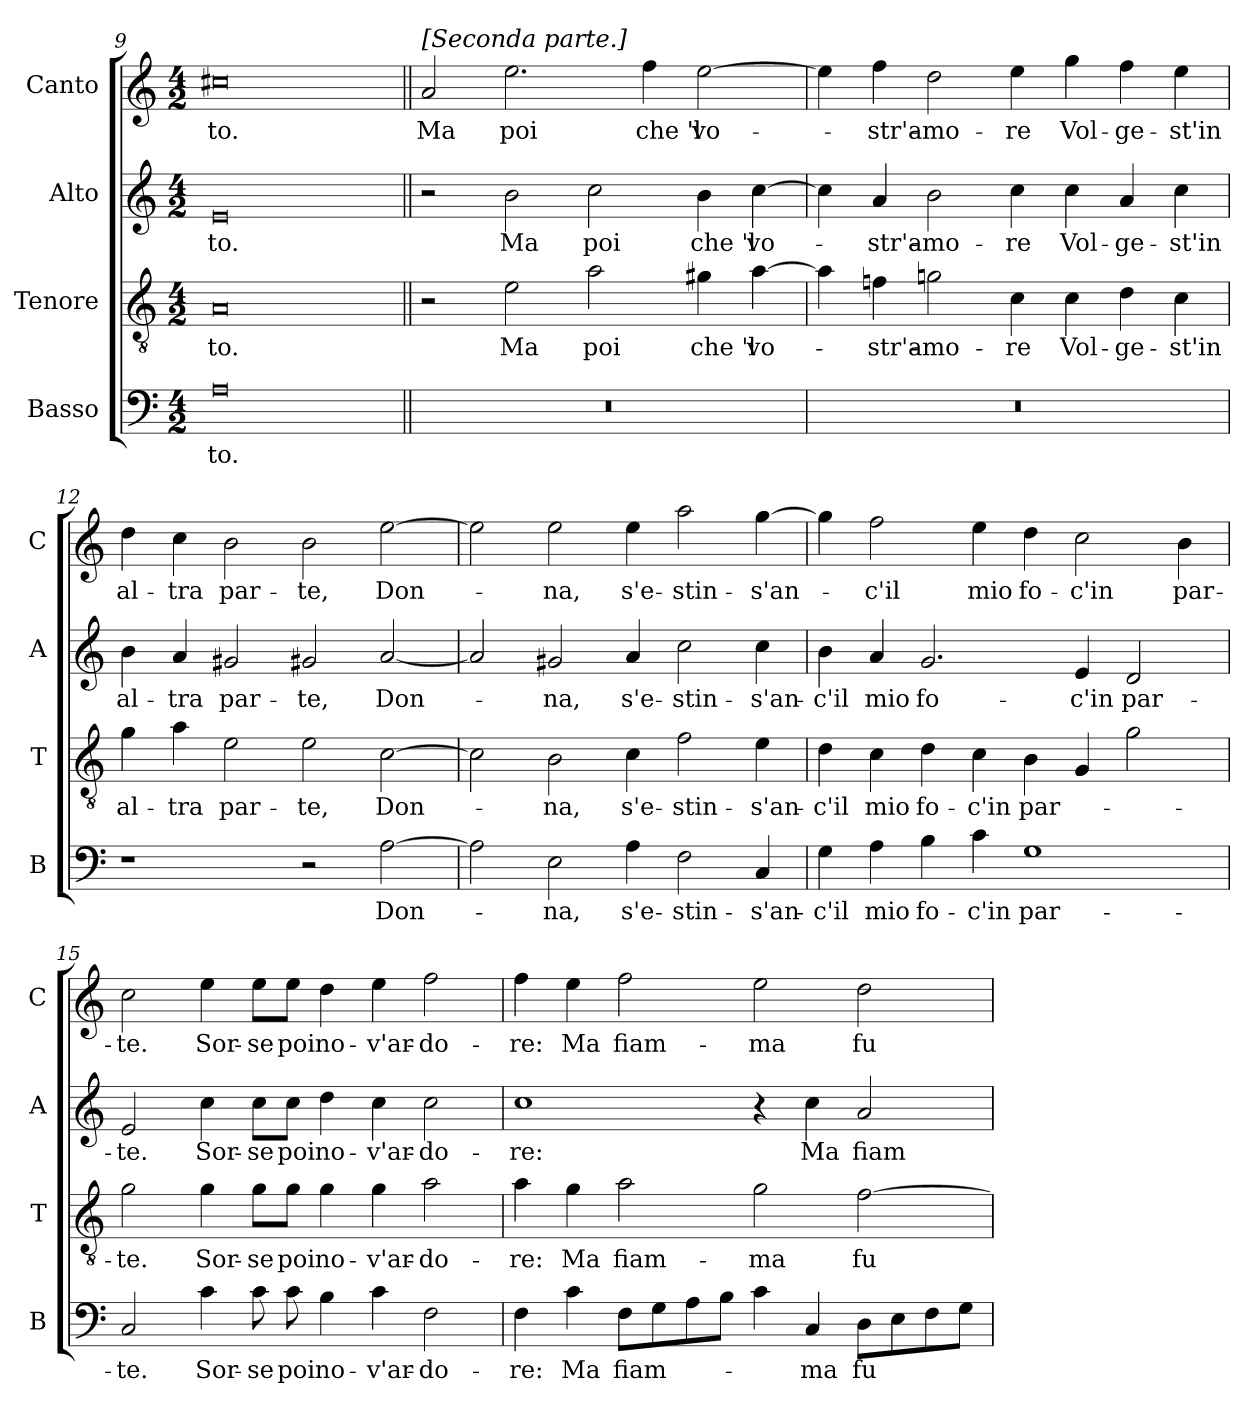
**kern	**text	**kern	**text	**kern	**text	**kern	**text
*part4	*part4	*part3	*part3	*part2	*part2	*part1	*part1
*staff4	*staff4	*staff3	*staff3	*staff2	*staff2	*staff1	*staff1
*I"Basso	*	*I"Tenore	*	*I"Alto	*	*I"Canto	*
*I'B	*	*I'T	*	*I'A	*	*I'C	*
*clefF4	*	*clefGv2	*	*clefG2	*	*clefG2	*
*k[]	*	*k[]	*	*k[]	*	*k[]	*
*M4/2	*	*M4/2	*	*M4/2	*	*M4/2	*
=9	=9	=9	=9	=9	=9	=9	=9
0A	-to.	0A	-to.	0e	-to.	0cc#X	-to.
!!LO:LB:g=z
=10||	=10||	=10||	=10||	=10||	=10||	=10||	=10||
*k[]	*	*k[]	*	*k[]	*	*k[]	*
!	!	!	!	!	!	!LO:TX:a:t=[Seconda parte.]	!
0r	.	2r	.	2r	.	2a	Ma
.	.	2e	Ma	2b	Ma	2.ee	poi
.	.	2a	poi	2cc	poi	.	.
.	.	.	.	.	.	4ff	che 'l
.	.	4g#X	che 'l	4b	che 'l	[2ee	vo-
.	.	[4a	vo-	[4cc	vo-	.	.
=11	=11	=11	=11	=11	=11	=11	=11
0r	.	4a]	.	4cc]	.	4ee]	.
.	.	4fn	-str'a-	4a	-str'a-	4ff	-str'a-
.	.	2gn	-mo-	2b	-mo-	2dd	-mo-
.	.	4c	-re	4cc	-re	4ee	-re
.	.	4c	Vol-	4cc	Vol-	4gg	Vol-
.	.	4d	-ge-	4a	-ge-	4ff	-ge-
.	.	4c	-st'in	4cc	-st'in	4ee	-st'in
=12	=12	=12	=12	=12	=12	=12	=12
1r	.	4g	al-	4b	al-	4dd	al-
.	.	4a	-tra	4a	-tra	4cc	-tra
.	.	2e	par-	2g#X	par-	2b	par-
2r	.	2e	-te,	2g#X	-te,	2b	-te,
[2A	Don-	[2c	Don-	[2a	Don-	[2ee	Don-
=13	=13	=13	=13	=13	=13	=13	=13
2A]	.	2c]	.	2a]	.	2ee]	.
2E	-na,	2B	-na,	2g#X	-na,	2ee	-na,
4A	s'e-	4c	s'e-	4a	s'e-	4ee	s'e-
2F	-stin-	2f	-stin-	2cc	-stin-	2aa	-stin-
4C	-s'an-	4e	-s'an-	4cc	-s'an-	[4gg	-s'an-
=14	=14	=14	=14	=14	=14	=14	=14
4G	-c'il	4d	-c'il	4b	-c'il	4gg]	.
4A	mio	4c	mio	4a	mio	2ff	-c'il
4B	fo-	4d	fo-	2.g	fo-	.	.
4c	-c'in	4c	-c'in	.	.	4ee	mio
1G	par-	4B	par-	.	.	4dd	fo-
.	.	4G	.	4e	-c'in	2cc	-c'in
.	.	2g	.	2d	par-	.	.
.	.	.	.	.	.	4b	par-
=15	=15	=15	=15	=15	=15	=15	=15
2C	-te.	2g	-te.	2e	-te.	2cc	-te.
4c	Sor-	4g	Sor-	4cc	Sor-	4ee	Sor-
8c	-se	8g\L	-se	8cc\L	-se	8ee\L	-se
8c	poi	8g\J	poi	8cc\J	poi	8ee\J	poi
4B	no-	4g	no-	4dd	no-	4dd	no-
4c	-v'ar-	4g	-v'ar-	4cc	-v'ar-	4ee	-v'ar-
2F	-do-	2a	-do-	2cc	-do-	2ff	-do-
=16	=16	=16	=16	=16	=16	=16	=16
4F	-re:	4a	-re:	1cc	-re:	4ff	-re:
4c	Ma	4g	Ma	.	.	4ee	Ma
8FL	fiam-	2a	fiam-	.	.	2ff	fiam-
8G	.	.	.	.	.	.	.
8A	.	.	.	.	.	.	.
8BJ	.	.	.	.	.	.	.
4c	.	2g	-ma	4r	.	2ee	-ma
4C	-ma	.	.	4cc	Ma	.	.
8DL	fu	[2f	fu	2a	fiam-	2dd	fu
8E	.	.	.	.	.	.	.
8F	.	.	.	.	.	.	.
8GJ	.	.	.	.	.	.	.
=	=	=	=	=	=	=	=
*-	*-	*-	*-	*-	*-	*-	*-
